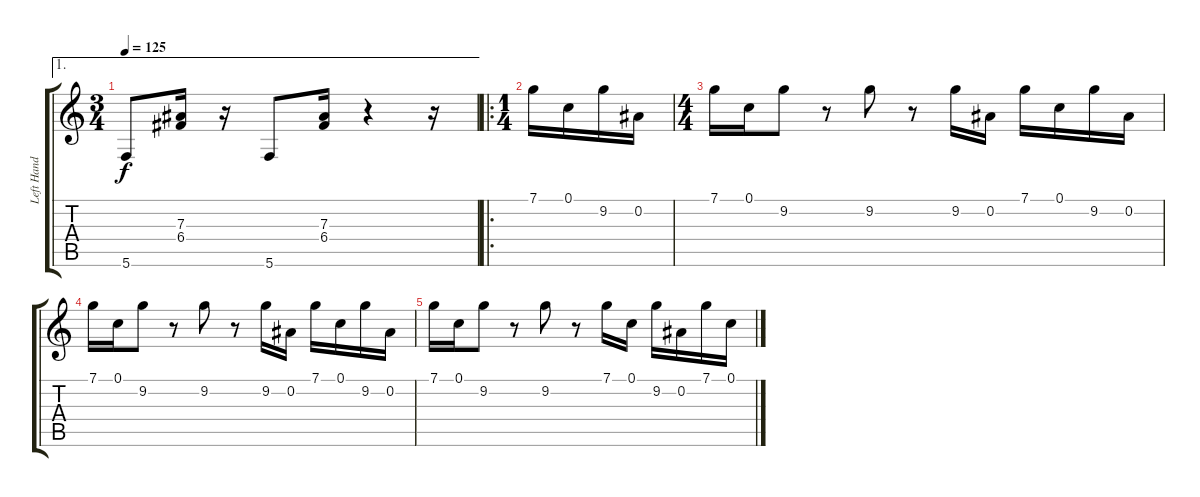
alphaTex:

\track ("Left Hand" "Left Hand") {instrument acousticguitarsteel}
\staff {score tabs}
\tuning (C4 Bb3 Eb3 C3 G2 C2) {hide}
\ae 1
\ts (3 4)
\tempo 125
\clef g2
\ks c
5.6.8{dy f} (7.3 6.4).16 r.16 5.6.8 (7.3 6.4).16 r.4 r.16 |
\ro
\ts (1 4)
7.1.16 0.1.16 9.2.16 0.2.16 |
\ts (4 4)
7.1.16 0.1.16 9.2.8 r.8 9.2.8 r.8 9.2.16 0.2.16 7.1.16 0.1.16 9.2.16 0.2.16 |
7.1.16 0.1.16 9.2.8 r.8 9.2.8 r.8 9.2.16 0.2.16 7.1.16 0.1.16 9.2.16 0.2.16 |
7.1.16 0.1.16 9.2.8 r.8 9.2.8 r.8 7.1.16 0.1.16 9.2.16 0.2.16 7.1.16 0.1.16
